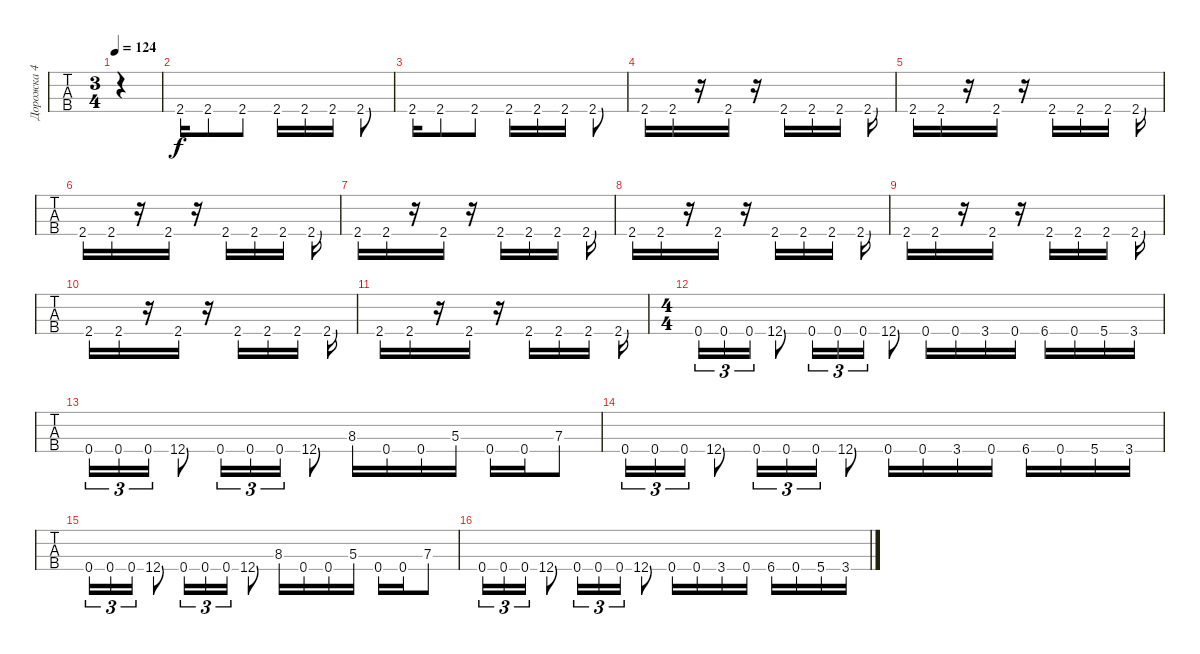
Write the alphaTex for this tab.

\track ("Дорожка 4" "Дорожка 4") {instrument electricbasspick}
\staff {tabs}
\tuning (F2 C2 G1 D1) {hide}
\ts (3 4)
\tempo 124
\clef f4
\ks c
|
2.4.16 2.4.8 2.4.8 2.4.16 2.4.16 2.4.16 2.4.8 |
2.4.16 2.4.8 2.4.8 2.4.16 2.4.16 2.4.16 2.4.8 |
2.4.16 2.4.16 r.16 2.4.16 r.16 2.4.16 2.4.16 2.4.16 2.4.16 |
2.4.16 2.4.16 r.16 2.4.16 r.16 2.4.16 2.4.16 2.4.16 2.4.16 |
2.4.16 2.4.16 r.16 2.4.16 r.16 2.4.16 2.4.16 2.4.16 2.4.16 |
2.4.16 2.4.16 r.16 2.4.16 r.16 2.4.16 2.4.16 2.4.16 2.4.16 |
2.4.16 2.4.16 r.16 2.4.16 r.16 2.4.16 2.4.16 2.4.16 2.4.16 |
2.4.16 2.4.16 r.16 2.4.16 r.16 2.4.16 2.4.16 2.4.16 2.4.16 |
2.4.16 2.4.16 r.16 2.4.16 r.16 2.4.16 2.4.16 2.4.16 2.4.16 |
2.4.16 2.4.16 r.16 2.4.16 r.16 2.4.16 2.4.16 2.4.16 2.4.16 |
\ts (4 4)
0.4.16{tu (3 2)} 0.4.16{tu (3 2)} 0.4.16{tu (3 2)} 12.4.8 0.4.16{tu (3 2)} 0.4.16{tu (3 2)} 0.4.16{tu (3 2)} 12.4.8 0.4.16 0.4.16 3.4.16 0.4.16 6.4.16 0.4.16 5.4.16 3.4.16 |
0.4.16{tu (3 2)} 0.4.16{tu (3 2)} 0.4.16{tu (3 2)} 12.4.8 0.4.16{tu (3 2)} 0.4.16{tu (3 2)} 0.4.16{tu (3 2)} 12.4.8 8.3.16 0.4.16 0.4.16 5.3.16 0.4.16 0.4.16 7.3.8 |
0.4.16{tu (3 2)} 0.4.16{tu (3 2)} 0.4.16{tu (3 2)} 12.4.8 0.4.16{tu (3 2)} 0.4.16{tu (3 2)} 0.4.16{tu (3 2)} 12.4.8 0.4.16 0.4.16 3.4.16 0.4.16 6.4.16 0.4.16 5.4.16 3.4.16 |
0.4.16{tu (3 2)} 0.4.16{tu (3 2)} 0.4.16{tu (3 2)} 12.4.8 0.4.16{tu (3 2)} 0.4.16{tu (3 2)} 0.4.16{tu (3 2)} 12.4.8 8.3.16 0.4.16 0.4.16 5.3.16 0.4.16 0.4.16 7.3.8 |
0.4.16{tu (3 2)} 0.4.16{tu (3 2)} 0.4.16{tu (3 2)} 12.4.8 0.4.16{tu (3 2)} 0.4.16{tu (3 2)} 0.4.16{tu (3 2)} 12.4.8 0.4.16 0.4.16 3.4.16 0.4.16 6.4.16 0.4.16 5.4.16 3.4.16
